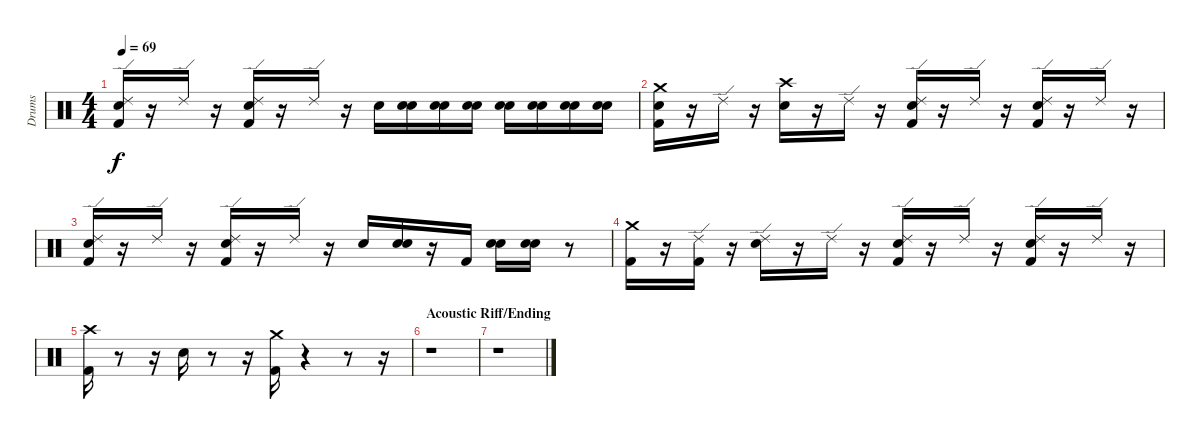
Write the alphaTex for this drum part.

\track ("Drums" "Drums") {instrument percussion}
\staff {score}
\articulation defaults
\ts (4 4)
\tempo 69
\clef neutral
\ks c
("Kick (hit) 2" "Electric Snare (hit)" "Ride (edge) 2").16{dy f} r.16 "Ride (edge) 2".16 r.16 ("Kick (hit) 2" "Electric Snare (hit)" "Ride (edge) 2").16 r.16 "Ride (edge) 2".16 r.16 "Electric Snare (hit)".16 ("Snare (hit)" "Electric Snare (hit)").16 ("Snare (hit)" "Electric Snare (hit)").16 ("Snare (hit)" "Electric Snare (hit)").16 ("Snare (hit)" "Electric Snare (hit)").16 ("Snare (hit)" "Electric Snare (hit)").16 ("Snare (hit)" "Electric Snare (hit)").16 ("Snare (hit)" "Electric Snare (hit)").16 |
("Snare (hit)" "Kick (hit) 2" "Crash medium (hit)").16 r.16 "Ride (edge) 2".16 r.16 ("Electric Snare (hit)" "Crash high (hit)").16 r.16 "Ride (edge) 2".16 r.16 ("Kick (hit) 2" "Electric Snare (hit)" "Ride (edge) 2").16 r.16 "Ride (edge) 2".16 r.16 ("Kick (hit) 2" "Electric Snare (hit)" "Ride (edge) 2").16 r.16 "Ride (edge) 2".16 r.16 |
("Kick (hit) 2" "Electric Snare (hit)" "Ride (edge) 2").16 r.16 "Ride (edge) 2".16 r.16 ("Kick (hit) 2" "Electric Snare (hit)" "Ride (edge) 2").16 r.16 "Ride (edge) 2".16 r.16 "Electric Snare (hit)".16 ("Snare (hit)" "Electric Snare (hit)").16 r.16 "Kick (hit) 2".16 ("Snare (hit)" "Electric Snare (hit)").16 ("Snare (hit)" "Electric Snare (hit)").16 r.8 |
("Kick (hit) 2" "Crash medium (hit)").16 r.16 ("Kick (hit) 2" "Ride (edge) 2").16 r.16 ("Electric Snare (hit)" "Ride (edge) 2").16 r.16 "Ride (edge) 2".16 r.16 ("Kick (hit) 2" "Electric Snare (hit)" "Ride (edge) 2").16 r.16 "Ride (edge) 2".16 r.16 ("Kick (hit) 2" "Electric Snare (hit)" "Ride (edge) 2").16 r.16 "Ride (edge) 2".16 r.16 |
("Kick (hit) 2" "Crash high (hit)").16 r.8 r.16 "Electric Snare (hit)".16 r.8 r.16 ("Kick (hit) 2" "Crash medium (hit)").16 r.4 r.8 r.16 |
\section ("" "Acoustic Riff/Ending")
r.1 |
r.1
